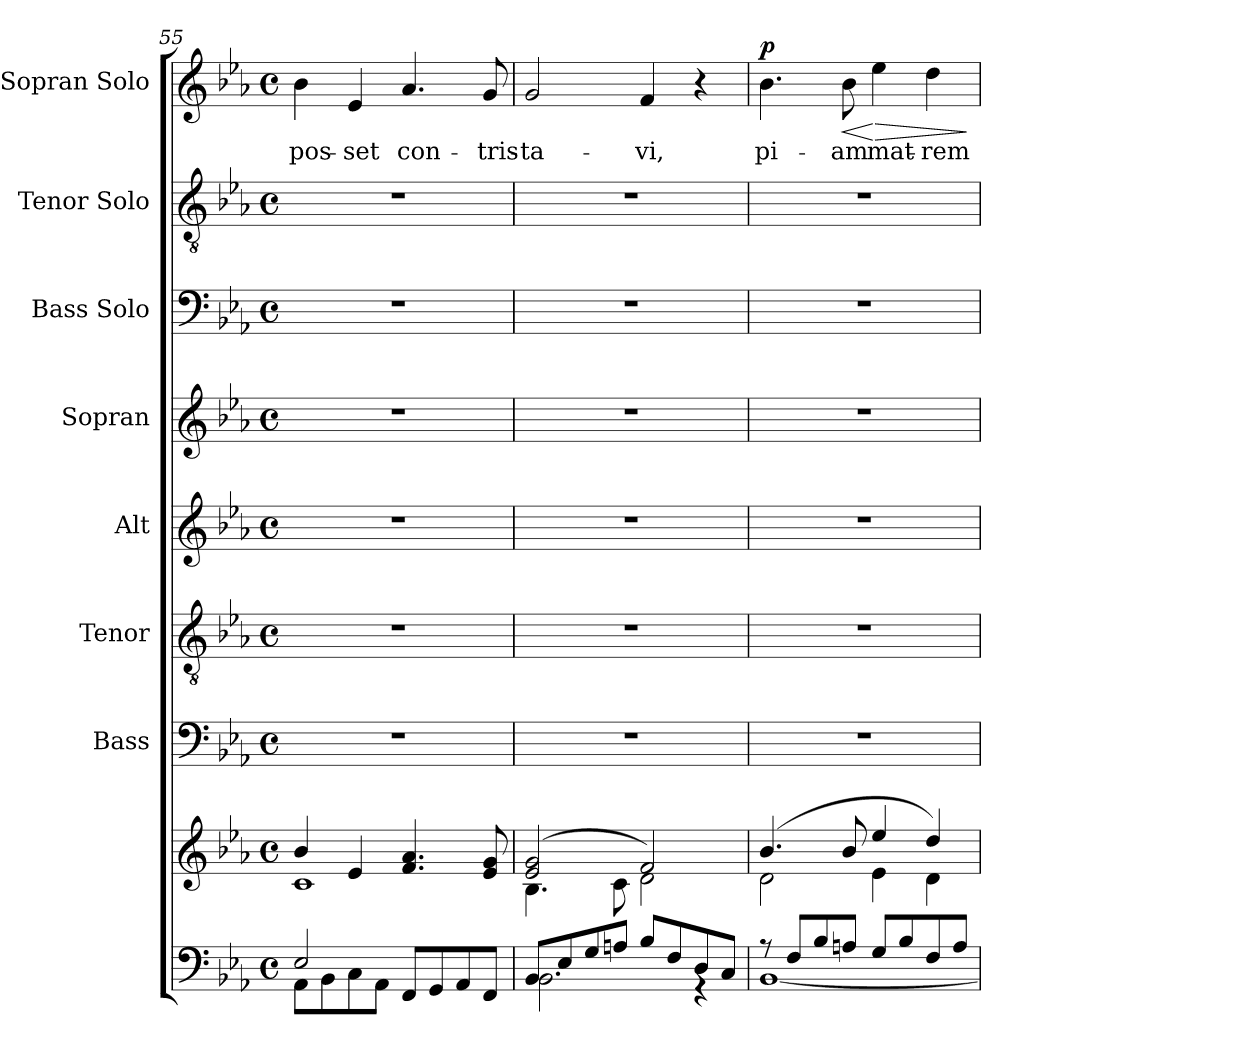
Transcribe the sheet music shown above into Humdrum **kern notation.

**kern	**kern	**kern	**kern	**kern	**kern	**kern	**kern	**kern	**text	**dynam
*part8	*part8	*part7	*part6	*part5	*part4	*part3	*part2	*part1	*part1	*part1
*staff9	*staff8	*staff7	*staff6	*staff5	*staff4	*staff3	*staff2	*staff1	*staff1	*staff1
*	*	*I"Bass	*I"Tenor	*I"Alt	*I"Sopran	*I"Bass Solo	*I"Tenor Solo	*I"Sopran Solo	*	*
*	*	*I'B.	*I'T.	*I'A.	*I'S.	*I'B. Solo	*I'T. Solo	*I'S. Solo	*	*
*clefF4	*clefG2	*clefF4	*clefGv2	*clefG2	*clefG2	*clefF4	*clefGv2	*clefG2	*	*
*k[b-e-a-]	*k[b-e-a-]	*k[b-e-a-]	*k[b-e-a-]	*k[b-e-a-]	*k[b-e-a-]	*k[b-e-a-]	*k[b-e-a-]	*k[b-e-a-]	*	*
*E-:	*E-:	*E-:	*E-:	*E-:	*E-:	*E-:	*E-:	*E-:	*	*
*M4/4	*M4/4	*M4/4	*M4/4	*M4/4	*M4/4	*M4/4	*M4/4	*M4/4	*	*
*met(c)	*met(c)	*met(c)	*met(c)	*met(c)	*met(c)	*met(c)	*met(c)	*met(c)	*	*
=55	=55	=55	=55	=55	=55	=55	=55	=55	=55	=55
*^	*^	*	*	*	*	*	*	*	*	*
!	!	!	!	!	!	!	!	!	!	!	!LO:LY:b	!
2E-/	8AA-\L	4b-/	1c	1r	1r	1r	1r	1r	1r	4b-\	pos-	.
.	8BB-\	.	.	.	.	.	.	.	.	.	.	.
!	!	!	!	!	!	!	!	!	!	!	!LO:LY:b	!
.	8C\	4e-/	.	.	.	.	.	.	.	4e-/	-set	.
.	8AA-\J	.	.	.	.	.	.	.	.	.	.	.
!	!	!	!	!	!	!	!	!	!	!	!LO:LY:b	!
8FF/L	2ryy	4.f/ 4.a-/	.	.	.	.	.	.	.	4.a-/	con-	.
8GG/	.	.	.	.	.	.	.	.	.	.	.	.
8AA-/	.	.	.	.	.	.	.	.	.	.	.	.
!	!	!	!	!	!	!	!	!	!	!	!LO:LY:b	!
8FF/J	.	8e-/ 8g/	.	.	.	.	.	.	.	8g/	-tris-	.
=56	=56	=56	=56	=56	=56	=56	=56	=56	=56	=56	=56	=56
!	!	!	!	!	!	!	!	!	!	!	!LO:LY:b	!
8BB-/L	2.BB-\	(2e-/ 2g/	4.B-\	1r	1r	1r	1r	1r	1r	2g/	-ta-	.
8E-/	.	.	.	.	.	.	.	.	.	.	.	.
8G/	.	.	.	.	.	.	.	.	.	.	.	.
8An/J	.	.	8c\	.	.	.	.	.	.	.	.	.
!	!	!	!	!	!	!	!	!	!	!	!LO:LY:b	!
8B-/L	.	2f/)	2d\	.	.	.	.	.	.	4f/	-vi,	.
8F/	.	.	.	.	.	.	.	.	.	.	.	.
8D/	4rGG	.	.	.	.	.	.	.	.	4r	.	.
8C/J	.	.	.	.	.	.	.	.	.	.	.	.
!!LO:PB:g=z
=57	=57	=57	=57	=57	=57	=57	=57	=57	=57	=57	=57	=57
!	!	!	!	!	!	!	!	!	!	!	!LO:LY:b	!LO:DY:a
8rG	[<1BB-	(4.b-/	2d\	1r	1r	1r	1r	1r	1r	4.b-\	pi-	p
8F/L	.	.	.	.	.	.	.	.	.	.	.	.
8B-/	.	.	.	.	.	.	.	.	.	.	.	.
!	!	!	!	!	!	!	!	!	!	!	!LO:LY:b	!LO:HP:b
8An/J	.	8b-/	.	.	.	.	.	.	.	8b-\	-am	<
!	!	!	!	!	!	!	!	!	!	!	!LO:LY:b	!LO:HP:n=1:b
8G/L	.	4ee-/	4e-\	.	.	.	.	.	.	4ee-\	mat-	[ >
8B-/	.	.	.	.	.	.	.	.	.	.	.	.
!	!	!	!	!	!	!	!	!	!	!	!LO:LY:b	!
8F/	.	4dd/)	4d\	.	.	.	.	.	.	4dd\	-rem	.
8A/J	.	.	.	.	.	.	.	.	.	.	.	.
*v	*v	*	*	*	*	*	*	*	*	*	*	*
*	*v	*v	*	*	*	*	*	*	*	*	*
.	.	.	.	.	.	.	.	.	.	]
=	=	=	=	=	=	=	=	=	=	=
*-	*-	*-	*-	*-	*-	*-	*-	*-	*-	*-
